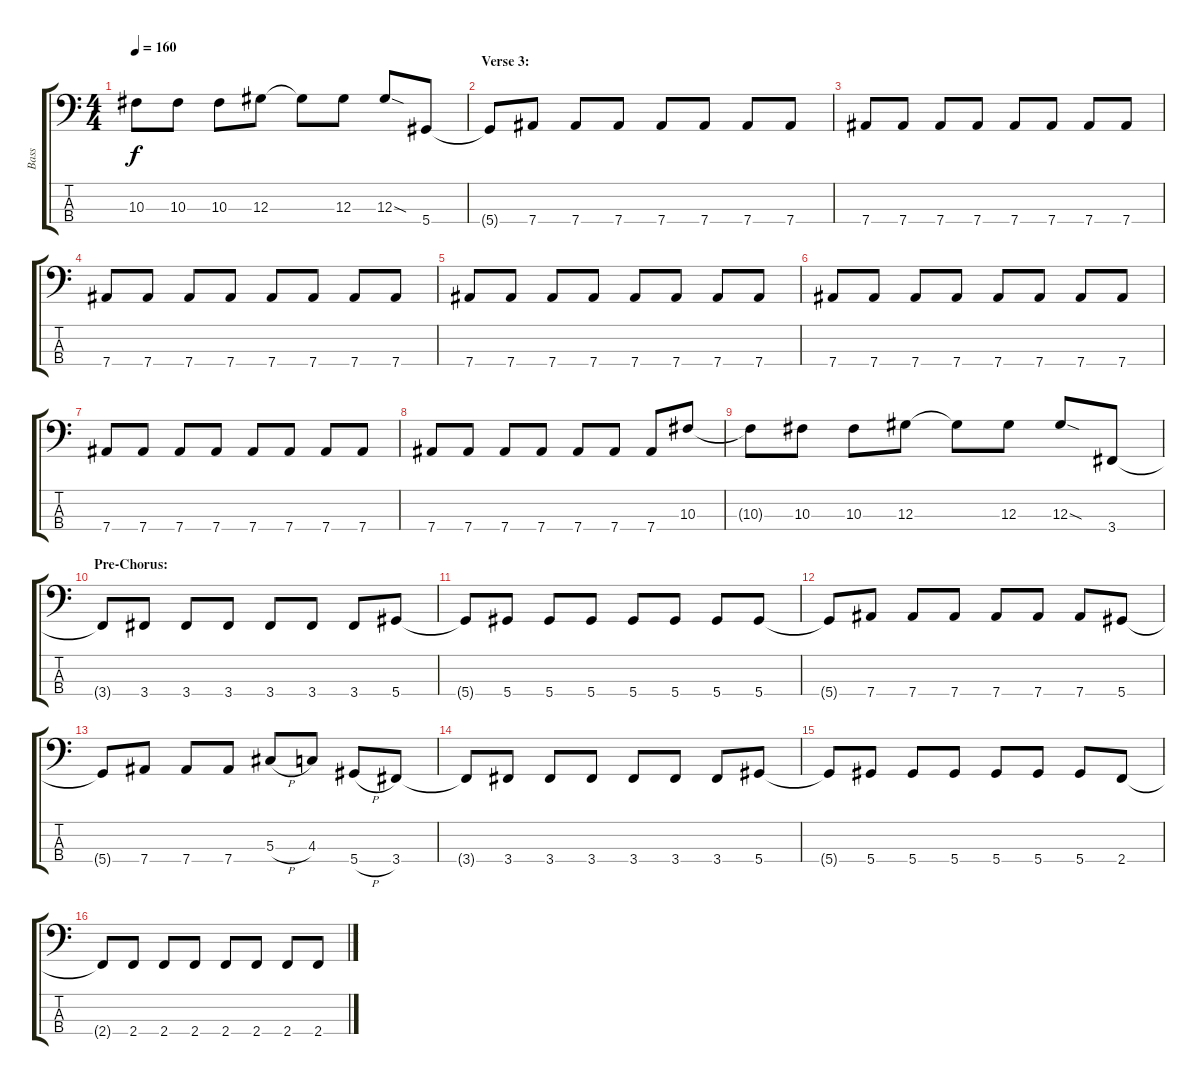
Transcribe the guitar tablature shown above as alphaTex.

\track ("Bass" "Bass") {instrument electricbassfinger}
\staff {score tabs}
\tuning (Gb2 Db2 Ab1 Eb1) {hide}
\ts (4 4)
\tempo 160
\clef f4
\ks c
10.3{t}.8{dy f} 10.3.8 10.3.8 12.3.8 12.3{t}.8 12.3.8 12.3{sod}.8 5.4.8 |
\section ("" "Verse 3:")
5.4{t}.8 7.4.8 7.4.8 7.4.8 7.4.8 7.4.8 7.4.8 7.4.8 |
7.4.8 7.4.8 7.4.8 7.4.8 7.4.8 7.4.8 7.4.8 7.4.8 |
7.4.8 7.4.8 7.4.8 7.4.8 7.4.8 7.4.8 7.4.8 7.4.8 |
7.4.8 7.4.8 7.4.8 7.4.8 7.4.8 7.4.8 7.4.8 7.4.8 |
7.4.8 7.4.8 7.4.8 7.4.8 7.4.8 7.4.8 7.4.8 7.4.8 |
7.4.8 7.4.8 7.4.8 7.4.8 7.4.8 7.4.8 7.4.8 7.4.8 |
7.4.8 7.4.8 7.4.8 7.4.8 7.4.8 7.4.8 7.4.8 10.3.8 |
10.3{t}.8 10.3.8 10.3.8 12.3.8 12.3{t}.8 12.3.8 12.3{sod}.8 3.4.8 |
\section ("" "Pre-Chorus:")
3.4{t}.8 3.4.8 3.4.8 3.4.8 3.4.8 3.4.8 3.4.8 5.4.8 |
5.4{t}.8 5.4.8 5.4.8 5.4.8 5.4.8 5.4.8 5.4.8 5.4.8 |
5.4{t}.8 7.4.8 7.4.8 7.4.8 7.4.8 7.4.8 7.4.8 5.4.8 |
5.4{t}.8 7.4.8 7.4.8 7.4.8 5.3{h}.8 4.3.8 5.4{h}.8 3.4.8 |
3.4{t}.8 3.4.8 3.4.8 3.4.8 3.4.8 3.4.8 3.4.8 5.4.8 |
5.4{t}.8 5.4.8 5.4.8 5.4.8 5.4.8 5.4.8 5.4.8 2.4.8 |
2.4{t}.8 2.4.8 2.4.8 2.4.8 2.4.8 2.4.8 2.4.8 2.4.8
